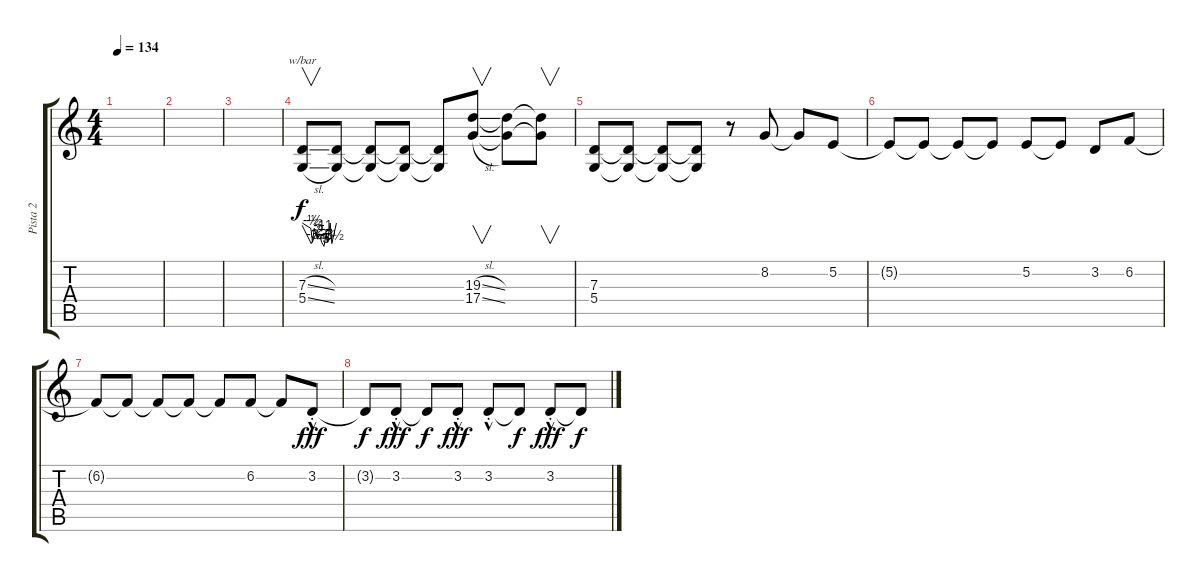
\track ("Pista 2" "Pista 2") {instrument lead2sawtooth}
\staff {score tabs}
\tuning (E4 B3 G3 D3 A2 E2) {hide}
\ts (4 4)
\tempo 134
\clef g2
\ks c
|
|
|
(7.3{sl} 5.4{sl}).8{v tbe (custom default 0 0 15 -2 18 -12 21 -2 27 -8 30 -4 34 -12 38 -20 42 -4 44 -12 49 0 52 -14 60 0) volume 9} (7.3{t} 5.4{t}).8 (7.3{t} 5.4{t}).8 (7.3{t} 5.4{t}).8 (7.3{t} 5.4{t}).8 (19.3{sl} 17.4{sl}).8{v} (19.3{t} 17.4{t}).8 (19.3{t} 17.4{t}).8{v} |
(7.3 5.4).8{volume 5} (7.3{t} 5.4{t}).8 (7.3{t} 5.4{t}).8 (7.3{t} 5.4{t}).8 r.8 8.2.8{volume 11 instrument lead2sawtooth} 8.2{t}.8 5.2.8 |
5.2{t}.8 5.2{t}.8 5.2{t}.8 5.2{t}.8 5.2.8 5.2{t}.8 3.2.8 6.2.8 |
6.2{t}.8 6.2{t}.8 6.2{t}.8 6.2{t}.8 6.2{t}.8 6.2.8 6.2{t}.8 3.2{hac st}.8{dy fff} |
3.2{t}.8{dy f} 3.2{hac st}.8{dy fff} 3.2{t}.8{dy f} 3.2{hac st}.8{dy fff} 3.2{hac st}.8 3.2{t}.8{dy f} 3.2{hac st}.8{dy fff} 3.2{t}.8{dy f}
